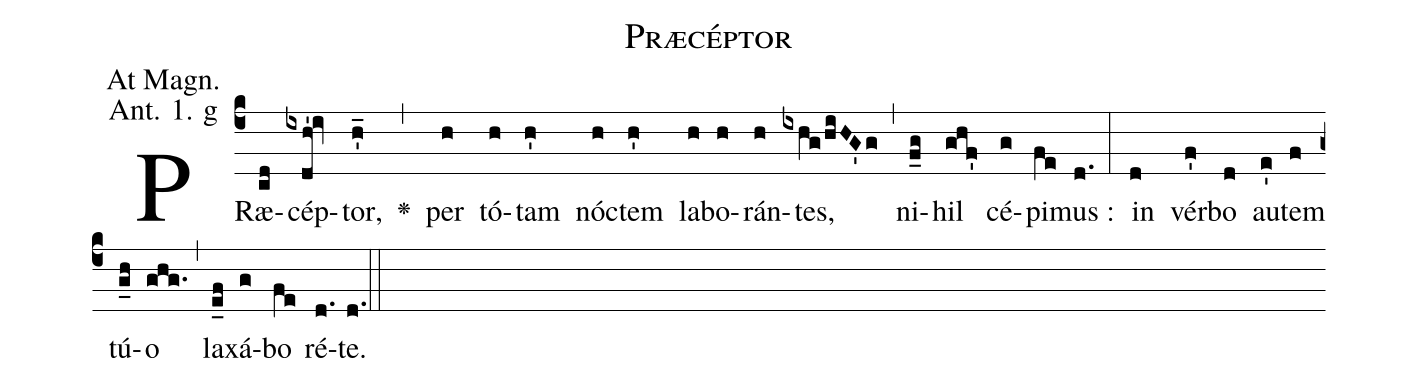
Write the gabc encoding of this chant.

name: Præcéptor;
office-part: Magnificat Antiphon;
mode: 1g;
annotation: At Magn.;
annotation: Ant. 1. g;
def-m1:}{\greseteolcustos{manual}{;
def-m2:\ifx\breakbeforeEuouae\undefined\else;
def-m3:\fi}\ifx\noeuouae\undefined\def\noeuouae{F}\fi\if\noeuouae F{;
def-m4:}\fi;
%%
% The syntax in this part is called gabc. Please refer to http://home.gna.org/gregorio/gabc/#basis

(c4)PR{æ}(cd)cép(ixdh'!iv)tor,(h'_) <v>\greheightstar</v>(,)
per(h) tó(h)tam(h') nó(h)ctem(h') la(h)bo(h)rán(h)tes,(ixhg/hiHG'g) (,)
ni(f_g)hil(ghf') cé(g)pi(fe)mus :(d.) (:)
in(d) vér(f')bo(d) au(e')tem(f) tú(g_h)o(ghg.) (,)
la(e_f)xá(g)bo(fe) ré(d.[em1])te.(d.) (::[em2]z[em3])

E(h) u(h) o(g) u(f) a(gh) e.(g.) (::[em4])
